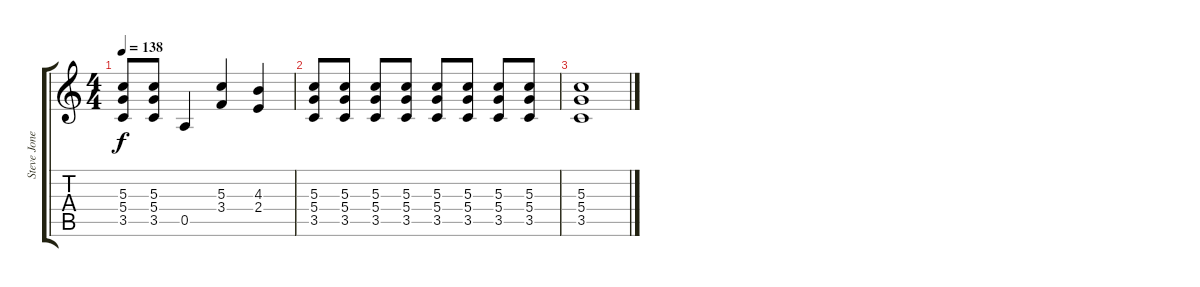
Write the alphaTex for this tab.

\track ("Steve Jones" "Steve Jone") {instrument overdrivenguitar}
\staff {score tabs}
\tuning (E4 B3 G3 D3 A2 E2) {hide}
\ts (4 4)
\tempo 138
\clef g2
\ks c
(5.3 5.4 3.5).8{dy f} (5.3 5.4 3.5).8 0.5.4 (5.3 3.4).4 (4.3 2.4).4 |
(5.3 5.4 3.5).8 (5.3 5.4 3.5).8 (5.3 5.4 3.5).8 (5.3 5.4 3.5).8 (5.3 5.4 3.5).8 (5.3 5.4 3.5).8 (5.3 5.4 3.5).8 (5.3 5.4 3.5).8 |
(5.3 5.4 3.5).1
